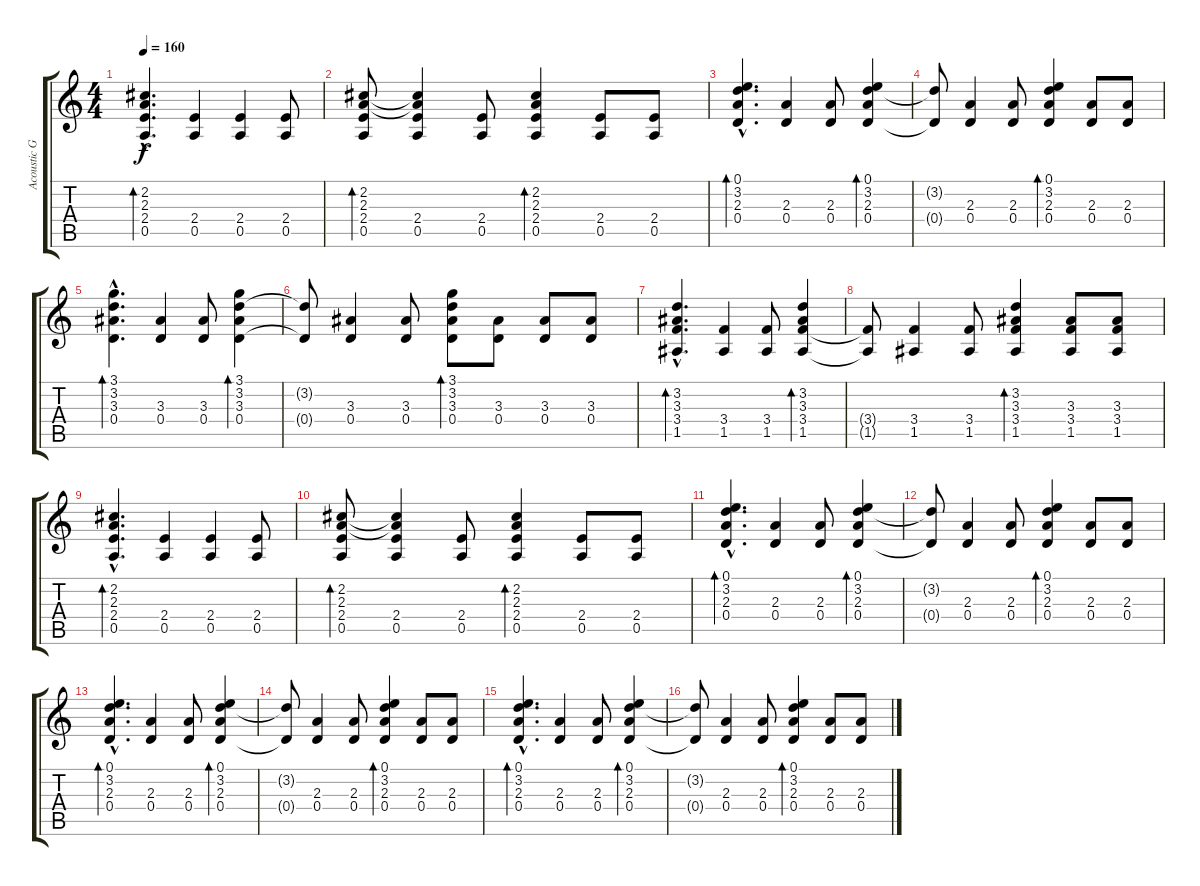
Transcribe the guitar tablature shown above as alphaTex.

\track ("Acoustic Guitar" "Acoustic G") {instrument acousticguitarsteel}
\staff {score tabs}
\tuning (E4 B3 G3 D3 A2 D2) {hide}
\ts (4 4)
\tempo 160
\clef g2
\ks c
(2.2{hac} 2.3{hac} 2.4{hac} 0.5{hac}).4{d bd 240 dy f} (2.4 0.5).4 (2.4 0.5).4 (2.4 0.5).8 |
(2.2 2.3 2.4 0.5).8{bd 240} (2.2{t} 2.3{t} 2.4 0.5).4 (2.4 0.5).8 (2.2 2.3 2.4 0.5).4{bd 240} (2.4 0.5).8 (2.4 0.5).8 |
(0.1{hac} 3.2{hac} 2.3{hac} 0.4{hac}).4{d bd 240} (2.3 0.4).4 (2.3 0.4).8 (0.1 3.2 2.3 0.4).4{bd 240} |
(3.2{t} 0.4{t}).8 (2.3 0.4).4 (2.3 0.4).8 (0.1 3.2 2.3 0.4).4{bd 240} (2.3 0.4).8 (2.3 0.4).8 |
(3.1{hac} 3.2{hac} 3.3{hac} 0.4{hac}).4{d bd 240} (3.3 0.4).4 (3.3 0.4).8 (3.1 3.2 3.3 0.4).4{bd 240} |
(3.2{t} 0.4{t}).8 (3.3 0.4).4 (3.3 0.4).8 (3.1 3.2 3.3 0.4).8{bd 240} (3.3 0.4).8 (3.3 0.4).8 (3.3 0.4).8 |
(3.2{hac} 3.3{hac} 3.4{hac} 1.5{hac}).4{d bd 240} (3.4 1.5).4 (3.4 1.5).8 (3.2 3.3 3.4 1.5).4{bd 240} |
(3.4{t} 1.5{t}).8 (3.4 1.5).4 (3.4 1.5).8 (3.2 3.3 3.4 1.5).4{bd 240} (3.3 3.4 1.5).8 (3.3 3.4 1.5).8 |
(2.2{hac} 2.3{hac} 2.4{hac} 0.5{hac}).4{d bd 240} (2.4 0.5).4 (2.4 0.5).4 (2.4 0.5).8 |
(2.2 2.3 2.4 0.5).8{bd 240} (2.2{t} 2.3{t} 2.4 0.5).4 (2.4 0.5).8 (2.2 2.3 2.4 0.5).4{bd 240} (2.4 0.5).8 (2.4 0.5).8 |
(0.1{hac} 3.2{hac} 2.3{hac} 0.4{hac}).4{d bd 240} (2.3 0.4).4 (2.3 0.4).8 (0.1 3.2 2.3 0.4).4{bd 240} |
(3.2{t} 0.4{t}).8 (2.3 0.4).4 (2.3 0.4).8 (0.1 3.2 2.3 0.4).4{bd 240} (2.3 0.4).8 (2.3 0.4).8 |
(0.1{hac} 3.2{hac} 2.3{hac} 0.4{hac}).4{d bd 240} (2.3 0.4).4 (2.3 0.4).8 (0.1 3.2 2.3 0.4).4{bd 240} |
(3.2{t} 0.4{t}).8 (2.3 0.4).4 (2.3 0.4).8 (0.1 3.2 2.3 0.4).4{bd 240} (2.3 0.4).8 (2.3 0.4).8 |
(0.1{hac} 3.2{hac} 2.3{hac} 0.4{hac}).4{d bd 240} (2.3 0.4).4 (2.3 0.4).8 (0.1 3.2 2.3 0.4).4{bd 240} |
(3.2{t} 0.4{t}).8 (2.3 0.4).4 (2.3 0.4).8 (0.1 3.2 2.3 0.4).4{bd 240} (2.3 0.4).8 (2.3 0.4).8
